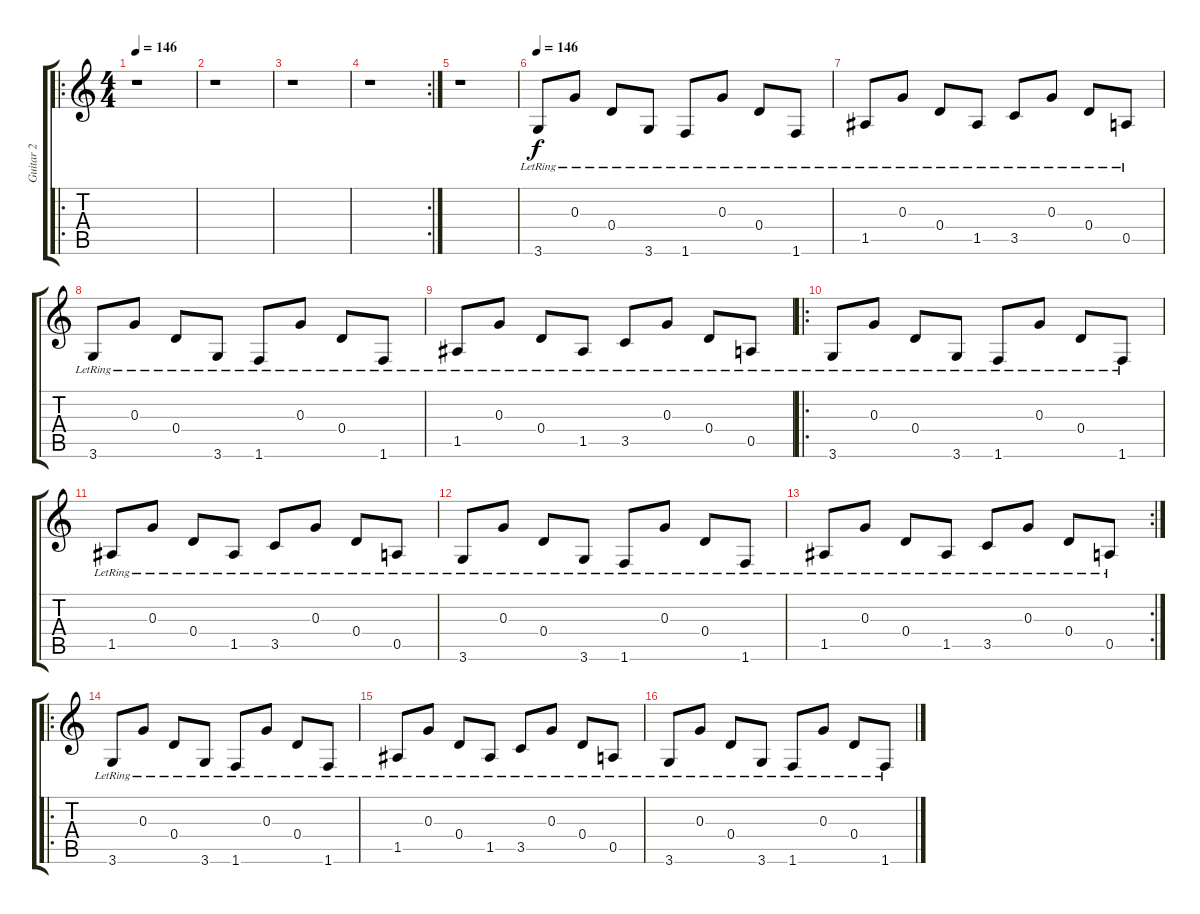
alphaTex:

\track ("Guitar 2" "Guitar 2") {instrument electricguitarclean}
\staff {score tabs}
\tuning (E4 B3 G3 D3 A2 E2) {hide}
\ro
\ts (4 4)
\tempo 146
\tempo 130
\tempo 146
\clef g2
\ks c
r.1{dy f instrument electricguitarclean} |
r.1 |
r.1 |
\rc 2
r.1 |
r.1 |
\tempo 146
3.6{lr}.8 0.3{lr}.8 0.4{lr}.8 3.6{lr}.8 1.6{lr}.8 0.3{lr}.8 0.4{lr}.8 1.6{lr}.8 |
1.5{lr}.8 0.3{lr}.8 0.4{lr}.8 1.5{lr}.8 3.5{lr}.8 0.3{lr}.8 0.4{lr}.8 0.5{lr}.8 |
3.6{lr}.8 0.3{lr}.8 0.4{lr}.8 3.6{lr}.8 1.6{lr}.8 0.3{lr}.8 0.4{lr}.8 1.6{lr}.8 |
1.5{lr}.8 0.3{lr}.8 0.4{lr}.8 1.5{lr}.8 3.5{lr}.8 0.3{lr}.8 0.4{lr}.8 0.5{lr}.8 |
\ro
3.6{lr}.8 0.3{lr}.8 0.4{lr}.8 3.6{lr}.8 1.6{lr}.8 0.3{lr}.8 0.4{lr}.8 1.6{lr}.8 |
1.5{lr}.8 0.3{lr}.8 0.4{lr}.8 1.5{lr}.8 3.5{lr}.8 0.3{lr}.8 0.4{lr}.8 0.5{lr}.8 |
3.6{lr}.8 0.3{lr}.8 0.4{lr}.8 3.6{lr}.8 1.6{lr}.8 0.3{lr}.8 0.4{lr}.8 1.6{lr}.8 |
\rc 2
1.5{lr}.8 0.3{lr}.8 0.4{lr}.8 1.5{lr}.8 3.5{lr}.8 0.3{lr}.8 0.4{lr}.8 0.5{lr}.8 |
\ro
3.6{lr}.8 0.3{lr}.8 0.4{lr}.8 3.6{lr}.8 1.6{lr}.8 0.3{lr}.8 0.4{lr}.8 1.6{lr}.8 |
1.5{lr}.8 0.3{lr}.8 0.4{lr}.8 1.5{lr}.8 3.5{lr}.8 0.3{lr}.8 0.4{lr}.8 0.5{lr}.8 |
3.6{lr}.8 0.3{lr}.8 0.4{lr}.8 3.6{lr}.8 1.6{lr}.8 0.3{lr}.8 0.4{lr}.8 1.6{lr}.8
